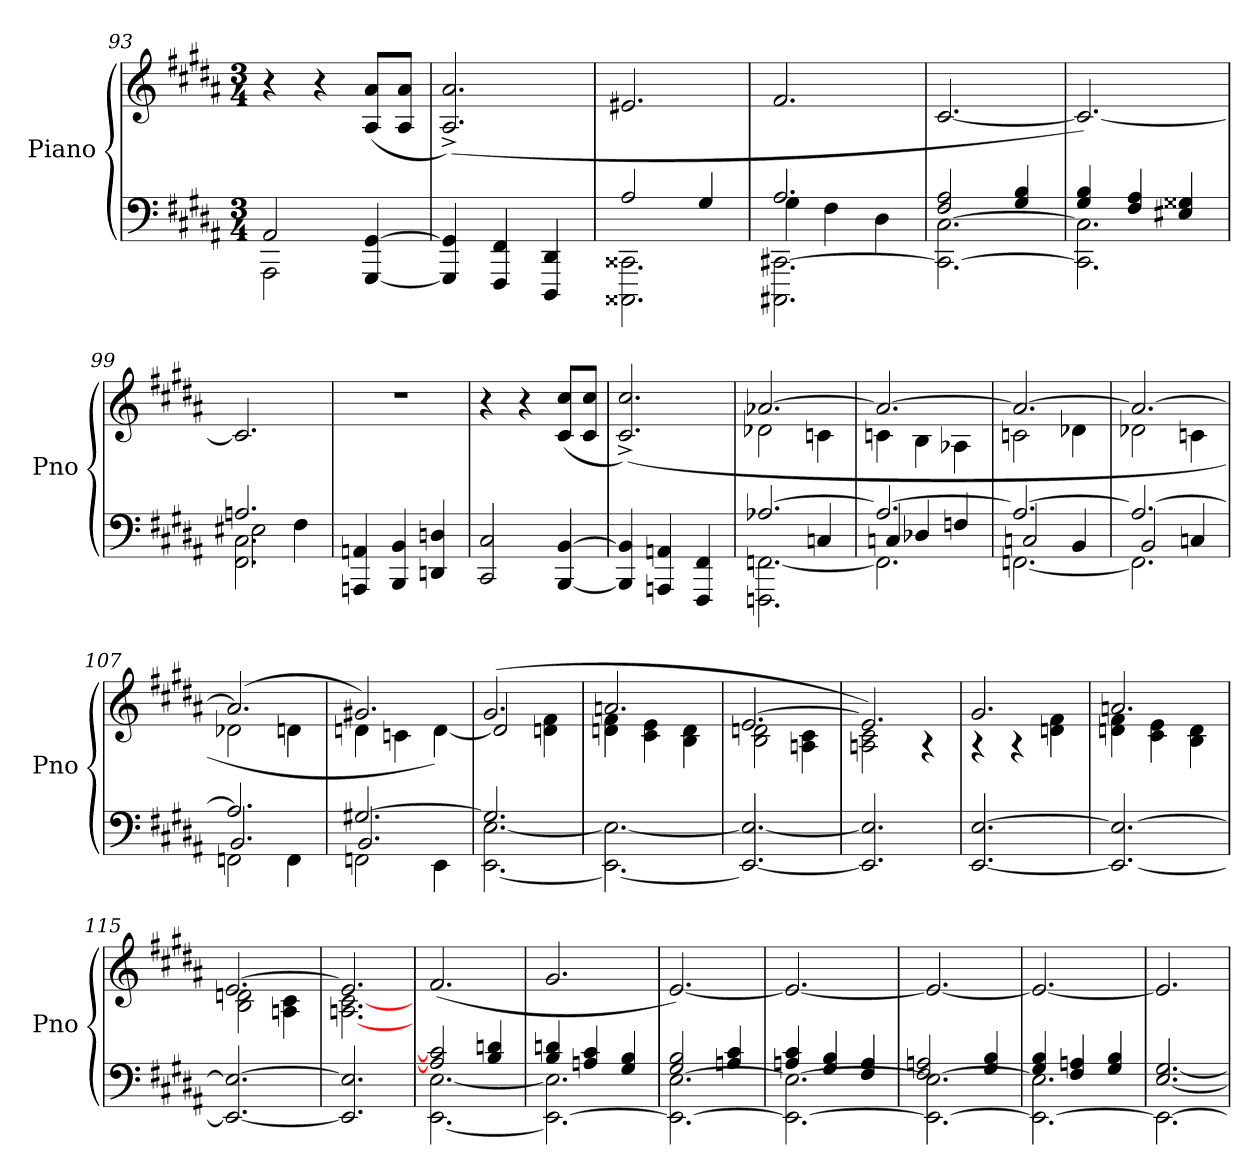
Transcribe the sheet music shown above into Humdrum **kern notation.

**kern	**kern
*part1	*part1
*staff2	*staff1
*I"Piano	*
*I'Pno	*
!!LO:LB:g=z
*clefF4	*clefG2
*k[f#c#g#d#a#]	*k[f#c#g#d#a#]
*B:	*B:
*M3/4	*M3/4
=93	=93
*^	*
2AA#/	2AAA#\	4r
.	.	4r
[4GGG#/ [4GG#/	4ryy	(8A#/ 8a#/L
.	.	8A#/ 8a#/J
*v	*v	*
=94	=94
4GGG#/] 4GG#/]	(2.A#/^ 2.a#/^)
4FFF#/ 4FF#/	.
4DDD#/ 4DD#/	.
=95	=95
*^	*
2.CCC##X\ 2.CC##X\	2A#/	2.e#X/
.	4G#/	.
=96	=96	=96
*	*^	*
2.CCC#X\ [2.CC#X\	2.A#/	4G#\	2.f#/
.	.	4F#\	.
.	.	4D#\	.
*	*v	*v	*
=97	=97	=97
2.CC#\_ [2.C#\	2F#/ 2A#/	[2.c#/
.	4G#/ 4B/	.
=98	=98	=98
2.CC#\] 2.C#\]	4G#/ 4B/	2.c#/_)
.	4F#/ 4A#/	.
.	4E#X/ 4G##X/	.
=99	=99	=99
*	*^	*
2.An/	2.FF#\ 2.C#\	2E#X\	2.c#/]
.	.	4F#\	.
*v	*v	*v	*
=100	=100
4AAAn/ 4AAn/	2.r
4BBB/ 4BB/	.
4DDn/ 4Dn/	.
=101	=101
2CC#/ 2C#/	4r
.	4r
[4BBB/ [4BB/	(8c#/ 8cc#/L
.	8c#/ 8cc#/J
=102	=102
4BBB/] 4BB/]	(2.c#/^ 2.cc#/^)
4AAAn/ 4AAn/	.
4FFF#/ 4FF#/	.
=103	=103
*^	*^
*	*^	*	*
[2.A-X/	2.FFFn\ [2.FFn\	2ryy	([2.a-X/	2d-X\)
.	.	4Cn/	.	4cn\
!!LO:LB:g=z	!!
=104	=104	=104	=104	=104
2.A-/_	2.FF\]	4Cn/	2.a-/_	4cn\
.	.	4D-X/	.	4B\
.	.	4Fn/	.	4A-X\
=105	=105	=105	=105	=105
2.A-/_	[2.FFn\	2Cn/	2.a-/_	2cn\
.	.	4BB/	.	4d-X\
=106	=106	=106	=106	=106
2.A-/_	2.FF\]	2BB/	2.a-/_	2d-X\
.	.	4Cn/	.	4cn\
=107	=107	=107	=107	=107
2.A-/]	2FFn\	2.BB/	(2.a-/]	2d-X\
.	4FF\	.	.	4dn\
=108	=108	=108	=108	=108
[2.G#X/	2FFn\	2.BB/	2.g#X/)	4dn\
.	.	.	.	4cn\
.	4EE\	.	.	[4d\)
*	*v	*v	*	*
=109	=109	=109	=109
2.G#/]	[2.EE\ [2.E\	(2.g#/	2d/]
.	.	.	4dn\ 4f#\
=110	=110	=110	=110
2.ryy	2.EE\_ 2.E\_	2.an/	4dn\ 4f#\
.	.	.	4c#\ 4e\
.	.	.	4B\ 4d\
=111	=111	=111	=111
2.ryy	2.EE/_ 2.E/_	[2.e/	2B\ 2dn\
.	.	.	4An\ 4c#\
=112	=112	=112	=112
2.ryy	2.EE/] 2.E/]	2.e/])	2An\ 2c#\
.	.	.	4rA
*v	*v	*	*
=113	=113	=113
[2.EE/ [2.E/	2.g#/	4rA
.	.	4rA
.	.	4dn\ 4f#\
=114	=114	=114
2.EE/_ 2.E/_	2.an/	4dn\ 4f#\
.	.	4c#\ 4e\
.	.	4B\ 4d\
!!LO:LB:g=z	!!
=115	=115	=115
2.EE/_ 2.E/_	[2.e/	2B\ 2dn\
.	.	4An\ 4c#\
=116	=116	=116
2.EE/] 2.E/]	2.e/]	[2.An\ [2.c#\
*	*v	*v
=117	=117
*^	*
2A/] 2c#/]	[2.EE\ [2.E\	(2.f#/
4B/ 4dn/	.	.
=118	=118	=118
2.EE\_ 2.E\]	4B/ 4dn/	2.g#/
.	4An/ 4c#/	.
.	4G#/ 4B/	.
=119	=119	=119
2.EE\_ [2.E\	2G#/ 2B/	[2.e/)
.	4An/ 4c#/	.
=120	=120	=120
2.EE\_ 2.E\_	4An/ 4c#/	2.e/_
.	4G#/ 4B/	.
.	4F#/ 4A/	.
=121	=121	=121
2.EE\_ 2.E\_	2F#/ 2An/	2.e/_
.	4G#/ 4B/	.
=122	=122	=122
2.EE\_ 2.E\]	4G#/ 4B/	2.e/_
.	4F#/ 4An/	.
.	4G#/ 4B/	.
=123	=123	=123
2.EE\_	[2.E/ [2.G#/	2.e/]
*v	*v	*
=	=
*-	*-
